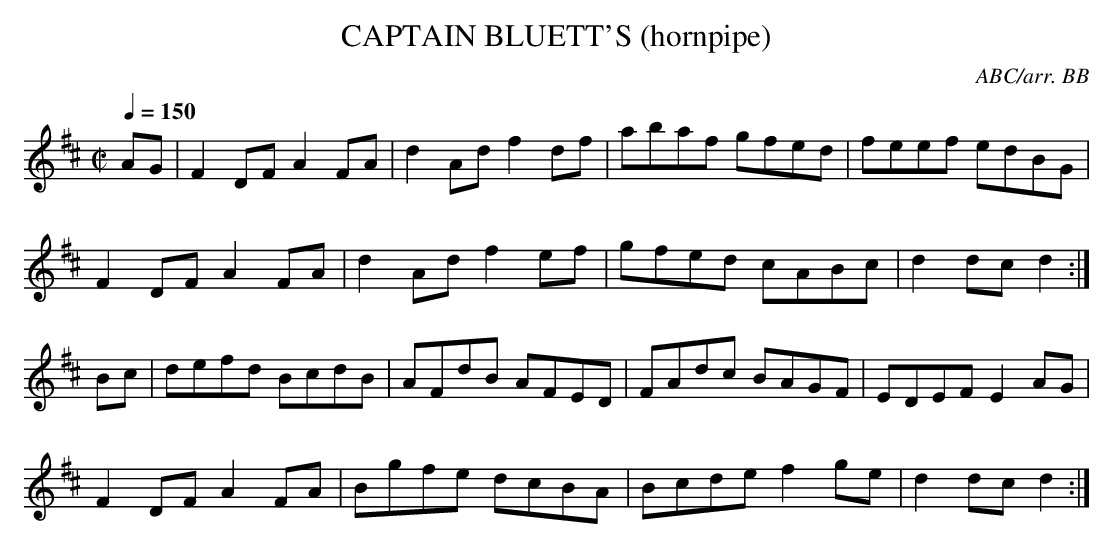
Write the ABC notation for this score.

X:1
T:CAPTAIN BLUETT'S (hornpipe)
C:ABC/arr. BB
Q:1/4=150
L:1/8
M:C|
K:D
AG|F2DF A2FA|d2Ad f2df|abaf gfed|feef edBG|
F2DF A2FA|d2Ad f2ef|gfed cABc|d2dc d2:|
Bc|defd BcdB|AFdB AFED|FAdc BAGF|EDEF E2AG|
F2DF A2FA|Bgfe dcBA|Bcde f2ge|d2dc d2:|
